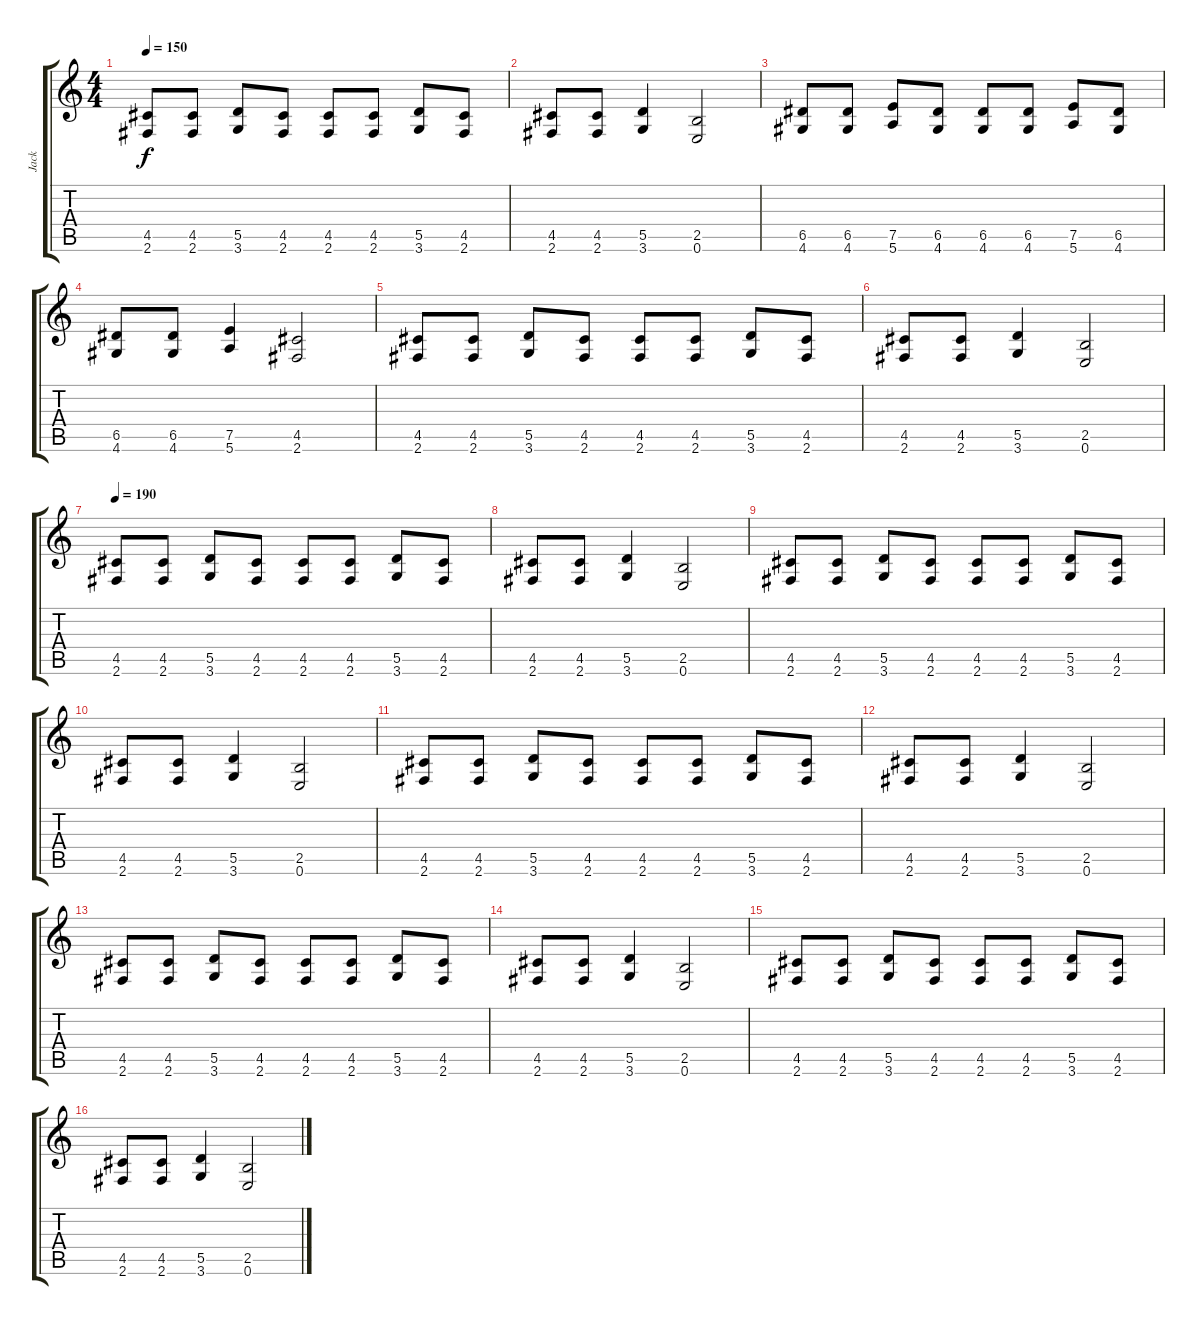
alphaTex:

\track ("Jack" "Jack") {instrument distortionguitar}
\staff {score tabs}
\tuning (E4 B3 G3 D3 A2 E2) {hide}
\ts (4 4)
\tempo 150
\clef g2
\ks c
(4.5 2.6).8{dy f} (4.5 2.6).8 (5.5 3.6).8 (4.5 2.6).8 (4.5 2.6).8 (4.5 2.6).8 (5.5 3.6).8 (4.5 2.6).8 |
(4.5 2.6).8 (4.5 2.6).8 (5.5 3.6).4 (2.5 0.6).2 |
(6.5 4.6).8 (6.5 4.6).8 (7.5 5.6).8 (6.5 4.6).8 (6.5 4.6).8 (6.5 4.6).8 (7.5 5.6).8 (6.5 4.6).8 |
(6.5 4.6).8 (6.5 4.6).8 (7.5 5.6).4 (4.5 2.6).2 |
(4.5 2.6).8 (4.5 2.6).8 (5.5 3.6).8 (4.5 2.6).8 (4.5 2.6).8 (4.5 2.6).8 (5.5 3.6).8 (4.5 2.6).8 |
(4.5 2.6).8 (4.5 2.6).8 (5.5 3.6).4 (2.5 0.6).2 |
\tempo 190
(4.5 2.6).8{volume 10} (4.5 2.6).8 (5.5 3.6).8 (4.5 2.6).8 (4.5 2.6).8 (4.5 2.6).8 (5.5 3.6).8 (4.5 2.6).8 |
(4.5 2.6).8 (4.5 2.6).8 (5.5 3.6).4 (2.5 0.6).2 |
(4.5 2.6).8 (4.5 2.6).8 (5.5 3.6).8 (4.5 2.6).8 (4.5 2.6).8 (4.5 2.6).8 (5.5 3.6).8 (4.5 2.6).8 |
(4.5 2.6).8 (4.5 2.6).8 (5.5 3.6).4 (2.5 0.6).2 |
(4.5 2.6).8 (4.5 2.6).8 (5.5 3.6).8 (4.5 2.6).8 (4.5 2.6).8 (4.5 2.6).8 (5.5 3.6).8 (4.5 2.6).8 |
(4.5 2.6).8 (4.5 2.6).8 (5.5 3.6).4 (2.5 0.6).2 |
(4.5 2.6).8 (4.5 2.6).8 (5.5 3.6).8 (4.5 2.6).8 (4.5 2.6).8 (4.5 2.6).8 (5.5 3.6).8 (4.5 2.6).8 |
(4.5 2.6).8 (4.5 2.6).8 (5.5 3.6).4 (2.5 0.6).2 |
(4.5 2.6).8 (4.5 2.6).8 (5.5 3.6).8 (4.5 2.6).8 (4.5 2.6).8 (4.5 2.6).8 (5.5 3.6).8 (4.5 2.6).8 |
(4.5 2.6).8 (4.5 2.6).8 (5.5 3.6).4 (2.5 0.6).2
